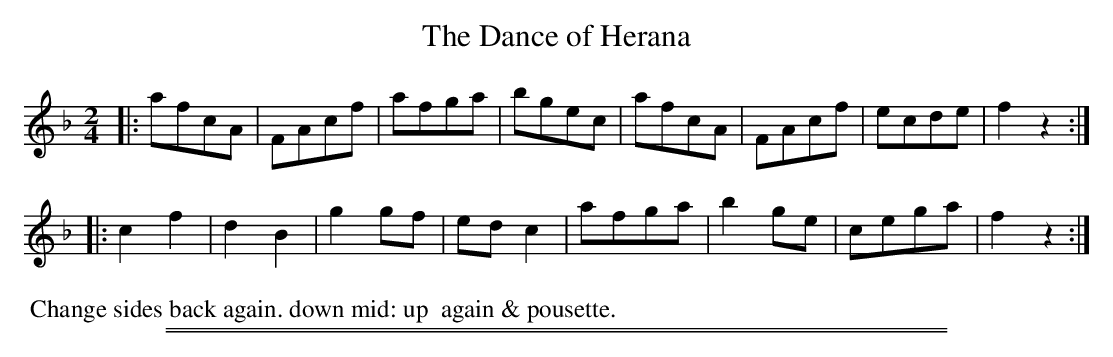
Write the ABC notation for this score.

X:1
T: The Dance of Herana
M: 2/4
L: 1/8
K: F
|:\
afcA | FAcf | afga | bgec |\
afcA | FAcf | ecde | f2z2 :|
|:\
c2f2 | d2B2 | g2gf | edc2 |\
afga | b2ge | cega | f2z2 :|
